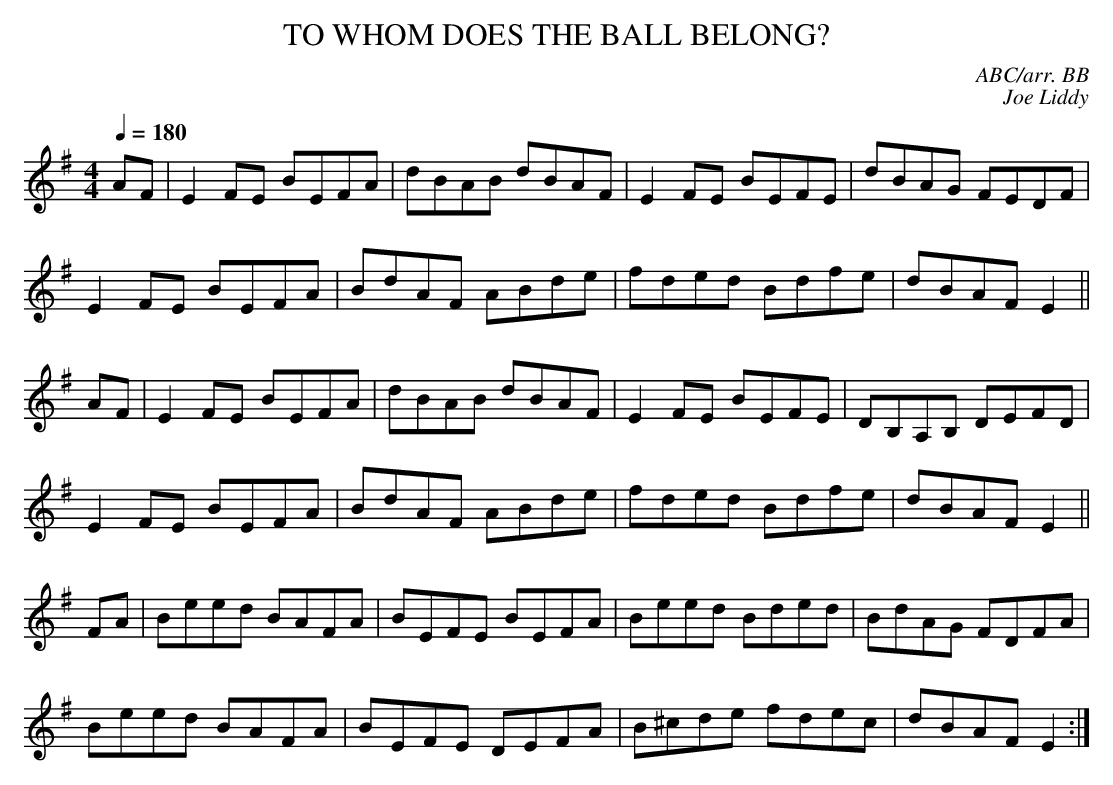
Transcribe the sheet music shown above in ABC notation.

X:1
T:TO WHOM DOES THE BALL BELONG?
C:ABC/arr. BB
C:Joe Liddy
Q:1/4=180
M:4/4
L:1/8
K:Em
AF|E2FE BEFA|dBAB dBAF|E2FE BEFE|dBAG FEDF |
E2FE BEFA|BdAF ABde|fded Bdfe|dBAF E2 ||
AF|E2FE BEFA|dBAB dBAF|E2FE BEFE|DB,A,B, DEFD |
E2FE BEFA|BdAF ABde|fded Bdfe|dBAF E2 ||
FA|Beed BAFA|BEFE BEFA|Beed Bded|BdAG FDFA |
Beed BAFA|BEFE DEFA|B^cde fdec|dBAF E2 :|
